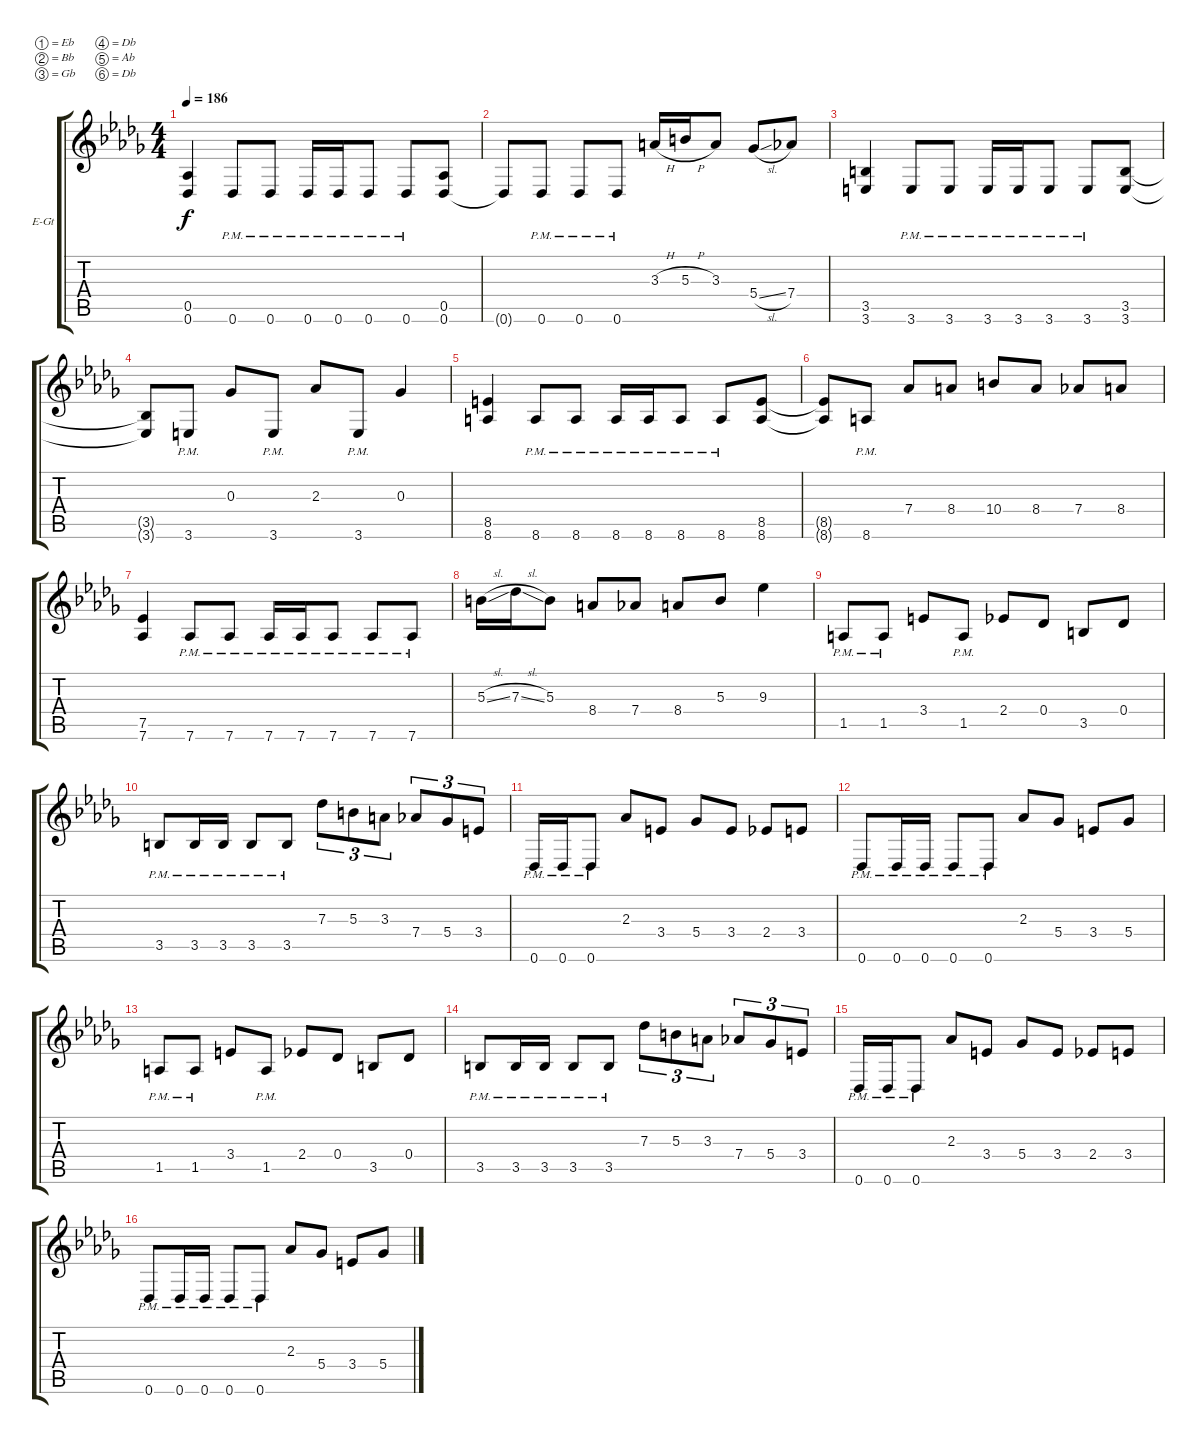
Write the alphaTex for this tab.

\bracketExtendMode groupsimilarinstruments
\firstSystemTrackNameOrientation horizontal
\otherSystemsTrackNameOrientation horizontal
\track ("Lead" "E-Gt") {instrument distortionguitar}
\staff {score tabs}
\tuning (Eb4 Bb3 Gb3 Db3 Ab2 Db2)
\ts (4 4)
\tempo 186
\clef g2
\ks db
(0.5 0.6).4{dy f} 0.6{pm}.8 0.6{pm}.8 0.6{pm}.16 0.6{pm}.16 0.6{pm}.8 0.6{pm}.8 (0.5 0.6).8 |
0.6{t}.8 0.6{pm}.8 0.6{pm}.8 0.6{pm}.8 3.3{h}.16 5.3{h}.16 3.3.8 5.4{sl}.8 7.4.8 |
(3.5 3.6).4 3.6{pm}.8 3.6{pm}.8 3.6{pm}.16 3.6{pm}.16 3.6{pm}.8 3.6{pm}.8 (3.5 3.6).8 |
(3.5{t} 3.6{t}).8 3.6{pm}.8 0.3.8 3.6{pm}.8 2.3.8 3.6{pm}.8 0.3.4 |
(8.5 8.6).4 8.6{pm}.8 8.6{pm}.8 8.6{pm}.16 8.6{pm}.16 8.6{pm}.8 8.6{pm}.8 (8.5 8.6).8 |
(8.5{t} 8.6{t}).8 8.6{pm}.8 7.4.8 8.4.8 10.4.8 8.4.8 7.4.8 8.4.8 |
(7.5 7.6).4 7.6{pm}.8 7.6{pm}.8 7.6{pm}.16 7.6{pm}.16 7.6{pm}.8 7.6{pm}.8 7.6{pm}.8 |
5.3{sl}.16 7.3{sl}.16 5.3.8 8.4.8 7.4.8 8.4.8 5.3.8 9.3.4 |
1.5{pm}.8 1.5{pm}.8 3.4.8 1.5{pm}.8 2.4.8 0.4.8 3.5.8 0.4.8 |
3.5{pm}.8 3.5{pm}.16 3.5{pm}.16 3.5{pm}.8 3.5{pm}.8 7.3.8{tu (3 2)} 5.3.8{tu (3 2)} 3.3.8{tu (3 2)} 7.4.8{tu (3 2)} 5.4.8{tu (3 2)} 3.4.8{tu (3 2)} |
0.6{pm}.16 0.6{pm}.16 0.6{pm}.8 2.3.8 3.4.8 5.4.8 3.4.8 2.4.8 3.4.8 |
0.6{pm}.8 0.6{pm}.16 0.6{pm}.16 0.6{pm}.8 0.6{pm}.8 2.3.8 5.4.8 3.4.8 5.4.8 |
1.5{pm}.8 1.5{pm}.8 3.4.8 1.5{pm}.8 2.4.8 0.4.8 3.5.8 0.4.8 |
3.5{pm}.8 3.5{pm}.16 3.5{pm}.16 3.5{pm}.8 3.5{pm}.8 7.3.8{tu (3 2)} 5.3.8{tu (3 2)} 3.3.8{tu (3 2)} 7.4.8{tu (3 2)} 5.4.8{tu (3 2)} 3.4.8{tu (3 2)} |
0.6{pm}.16 0.6{pm}.16 0.6{pm}.8 2.3.8 3.4.8 5.4.8 3.4.8 2.4.8 3.4.8 |
0.6{pm}.8 0.6{pm}.16 0.6{pm}.16 0.6{pm}.8 0.6{pm}.8 2.3.8 5.4.8 3.4.8 5.4.8
